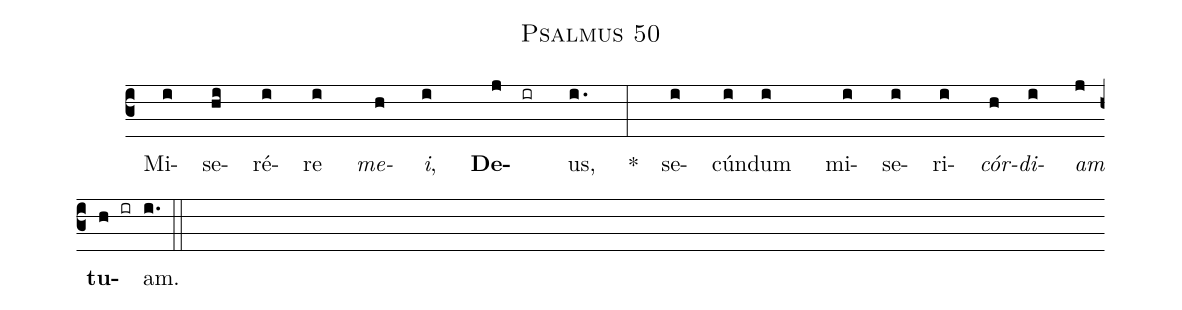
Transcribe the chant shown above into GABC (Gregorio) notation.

name:Psalmus 50;
%%
(c3)
~~~M{i}(i)se(hi)ré(i)re(i) <i>me</i>(h)<i>i</i>,(i)
<b>De</b>(j ir)us,(i.) ~*(:) se(i)cún(i)dum(i)
mi(i)se(i)ri(i)<i>cór-</i>(h)<i>di</i>(i)<i>am</i>(jz) <b>tu</b>(h ir)am.(i.) (::)

% vim: se enc=utf8 fenc=utf8 digraph syn=gabc:
